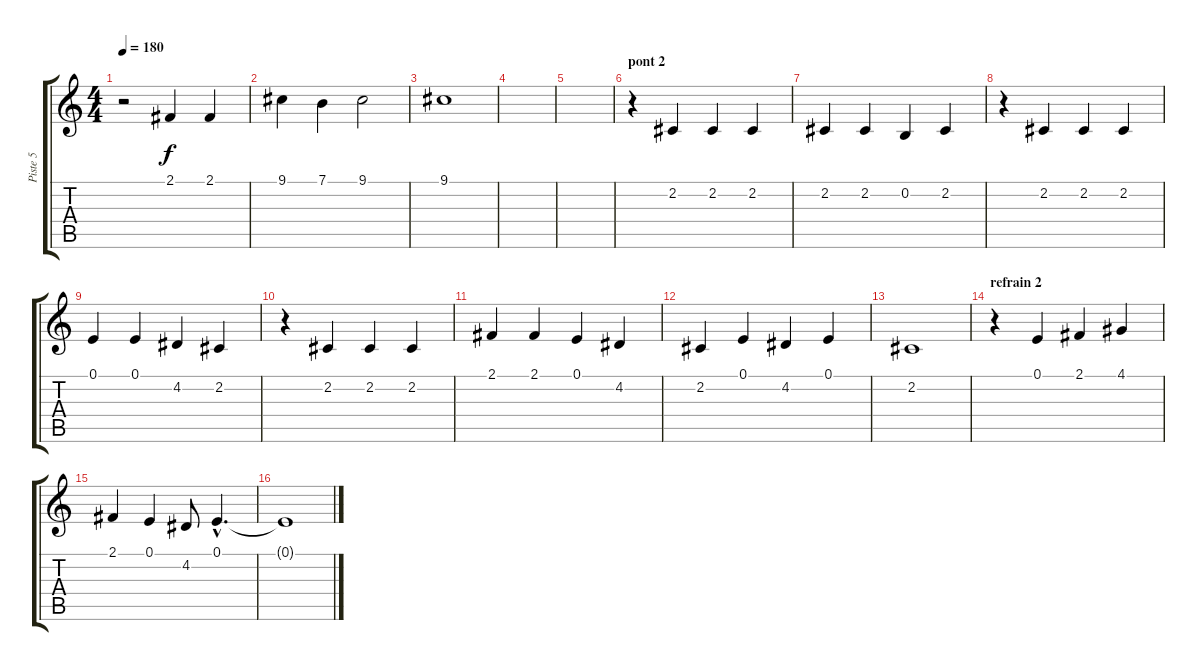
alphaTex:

\track ("Piste 5" "Piste 5") {instrument oboe}
\staff {score tabs}
\tuning (E4 B3 G3 D3 A2 E2) {hide}
\ts (4 4)
\tempo 180
\clef g2
\ks c
r.2{dy f} 2.1.4 2.1.4 |
9.1.4 7.1.4 9.1.2 |
9.1.1 |
|
|
\section ("" "pont 2")
r.4 2.2.4 2.2.4 2.2.4 |
2.2.4 2.2.4 0.2.4 2.2.4 |
r.4 2.2.4 2.2.4 2.2.4 |
0.1.4 0.1.4 4.2.4 2.2.4 |
r.4 2.2.4 2.2.4 2.2.4 |
2.1.4 2.1.4 0.1.4 4.2.4 |
2.2.4 0.1.4 4.2.4 0.1.4 |
2.2.1 |
\section ("" "refrain 2")
r.4 0.1.4 2.1.4 4.1.4 |
2.1.4 0.1.4 4.2.8 0.1{hac}.4{d} |
0.1{t}.1
